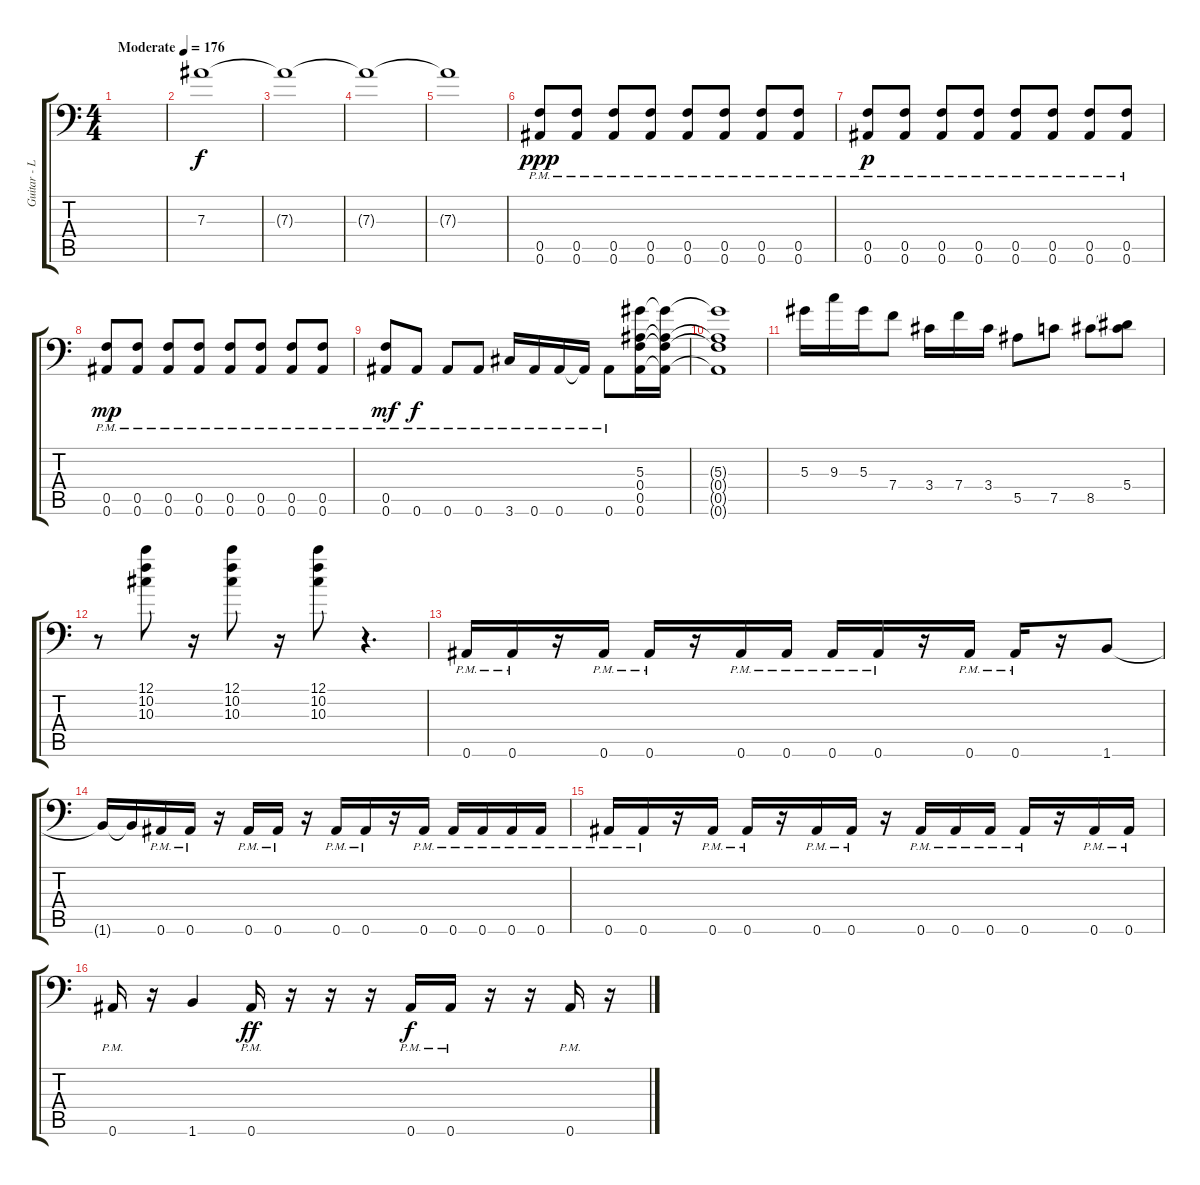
\track ("Guitar - Left" "Guitar - L") {instrument distortionguitar}
\staff {score tabs}
\tuning (C4 G3 Eb3 Bb2 F2 Bb1) {hide}
\ts (4 4)
\tempo (176 "Moderate")
\clef f4
\ks c
|
7.3.1 |
7.3{t}.1 |
7.3{t}.1 |
7.3{t}.1 |
(0.5{pm} 0.6{pm}).8{dy ppp} (0.5{pm} 0.6{pm}).8 (0.5{pm} 0.6{pm}).8 (0.5{pm} 0.6{pm}).8 (0.5{pm} 0.6{pm}).8 (0.5{pm} 0.6{pm}).8 (0.5{pm} 0.6{pm}).8 (0.5{pm} 0.6{pm}).8 |
(0.5{pm} 0.6{pm}).8{dy p} (0.5{pm} 0.6{pm}).8 (0.5{pm} 0.6{pm}).8 (0.5{pm} 0.6{pm}).8 (0.5{pm} 0.6{pm}).8 (0.5{pm} 0.6{pm}).8 (0.5{pm} 0.6{pm}).8 (0.5{pm} 0.6{pm}).8 |
(0.5{pm} 0.6{pm}).8{dy mp} (0.5{pm} 0.6{pm}).8 (0.5{pm} 0.6{pm}).8 (0.5{pm} 0.6{pm}).8 (0.5{pm} 0.6{pm}).8 (0.5{pm} 0.6{pm}).8 (0.5{pm} 0.6{pm}).8 (0.5{pm} 0.6{pm}).8 |
(0.5{pm} 0.6{pm}).8{dy mf} 0.6{pm}.8{dy f} 0.6{pm}.8 0.6{pm}.8 3.6{pm}.16 0.6{pm}.16 0.6{pm}.16 0.6{pm t}.16 0.6{pm}.8 (5.3 0.4 0.5 0.6).16 (5.3{t} 0.4{t} 0.5{t} 0.6{t}).16 |
(5.3{t} 0.4{t} 0.5{t} 0.6{t}).1 |
5.3.16 9.3.16 5.3.16 7.4.8 3.4.16 7.4.16 3.4.16 5.5.8 7.5.8 8.5.8 (5.4 8.5{t}).8 |
r.8 (12.1 10.2 10.3).8 r.16 (12.1 10.2 10.3).8 r.16 (12.1 10.2 10.3).8 r.4{d} |
0.6{pm}.16 0.6{pm}.16 r.16 0.6{pm}.16 0.6{pm}.16 r.16 0.6{pm}.16 0.6{pm}.16 0.6{pm}.16 0.6{pm}.16 r.16 0.6{pm}.16 0.6{pm}.16 r.16 1.6.8 |
1.6{t}.16 1.6{t}.16 0.6{pm}.16 0.6{pm}.16 r.16 0.6{pm}.16 0.6{pm}.16 r.16 0.6{pm}.16 0.6{pm}.16 r.16 0.6{pm}.16 0.6{pm}.16 0.6{pm}.16 0.6{pm}.16 0.6{pm}.16 |
0.6{pm}.16 0.6{pm}.16 r.16 0.6{pm}.16 0.6{pm}.16 r.16 0.6{pm}.16 0.6{pm}.16 r.16 0.6{pm}.16 0.6{pm}.16 0.6{pm}.16 0.6{pm}.16 r.16 0.6{pm}.16 0.6{pm}.16 |
0.6{pm}.16 r.16 1.6.4 0.6{pm}.16{dy ff} r.16 r.16 r.16 0.6{pm}.16{dy f} 0.6{pm}.16 r.16 r.16 0.6{pm}.16 r.16
